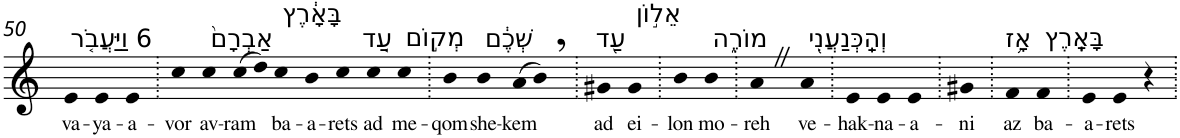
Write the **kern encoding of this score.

**kern	**text
*part1	*part1
*staff1	*staff1
*I"Piano	*
*I'Pno	*
!!LO:PB:g=z
*clefG2	*
*k[]	*
=50	=50
!LO:TX:a:t=6 וַיַּעֲבֹ֤ר	!
!	!LO:LY:b
4e	va-
!	!LO:LY:b
4e	-ya-
!	!LO:LY:b
4e	-a-
=51.	=51.
!	!LO:LY:b
4cc	-vor
!LO:TX:a:t=אַבְרָם֙	!
!	!LO:LY:b
4cc	av-
!	!LO:LY:b
(>8cc	-ram
8dd)	.
!LO:TX:a:t=בָּאָ֔רֶץ	!
!	!LO:LY:b
4cc	ba-
!	!LO:LY:b
4b	-a-
!	!LO:LY:b
4cc	-rets
!LO:TX:a:t=עַ֚ד	!
!	!LO:LY:b
4cc	ad
!LO:TX:a:t=מְק֣וֹם	!
!	!LO:LY:b
4cc	me-
=52.	=52.
!	!LO:LY:b
4b	-qom
!LO:TX:a:t=שְׁכֶ֔ם	!
!	!LO:LY:b
4b	she-
!	!LO:LY:b
(>8a	-kem
8b,)	.
=53.	=53.
!LO:TX:a:t=עַ֖ד	!
!	!LO:LY:b
4g#X	ad
!LO:TX:a:t=אֵל֣וֹן	!
!	!LO:LY:b
4g#	ei-
=54.	=54.
!	!LO:LY:b
4b	-lon
!LO:TX:a:t=מוֹרֶ֑ה	!
!	!LO:LY:b
4b	mo-
=55.	=55.
!	!LO:LY:b
4aZ	-reh
!LO:TX:a:t=וְהַֽכְּנַעֲנִ֖י	!
!	!LO:LY:b
4a	ve-
=56.	=56.
!	!LO:LY:b
4e	-hak-
!	!LO:LY:b
4e	-na-
!	!LO:LY:b
4e	-a-
=57.	=57.
!	!LO:LY:b
4g#X	-ni
=58.	=58.
!LO:TX:a:t=אָ֥ז	!
!	!LO:LY:b
4f	az
!LO:TX:a:t=בָּאָֽרֶץ	!
!	!LO:LY:b
4f	ba-
=59.	=59.
!	!LO:LY:b
4e	-a-
!	!LO:LY:b
4e	-rets
4r	.
=.	=.
*-	*-
